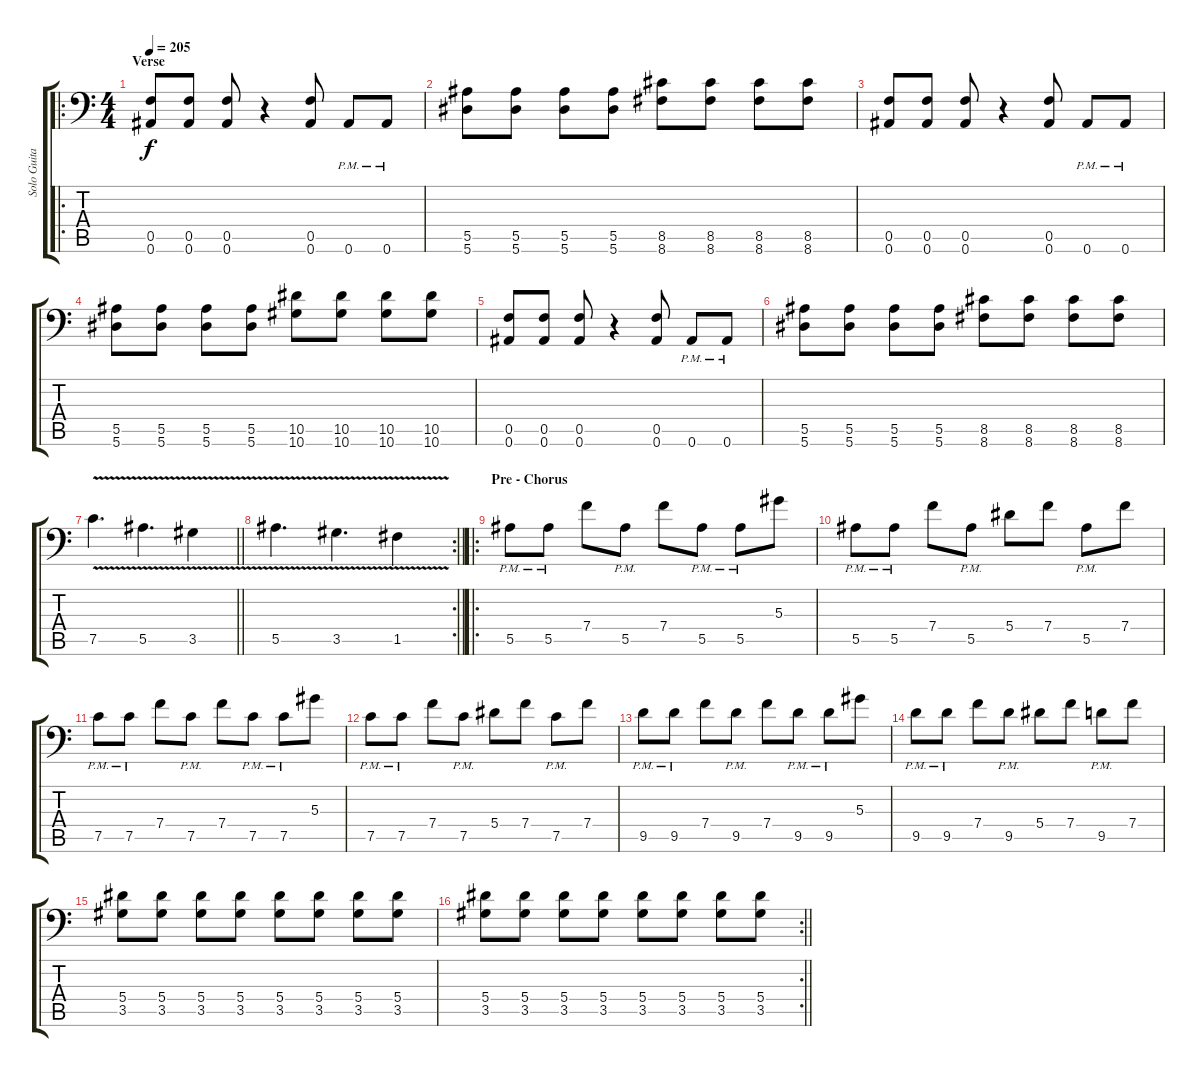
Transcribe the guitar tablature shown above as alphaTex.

\track ("Solo Guitar" "Solo Guita") {instrument distortionguitar}
\staff {score tabs}
\tuning (C4 G3 Eb3 Bb2 F2 Bb1) {hide}
\ro
\ts (4 4)
\section ("" "Verse")
\tempo 205
\clef f4
\ks c
(0.5 0.6).8{dy f} (0.5 0.6).8 (0.5 0.6).8 r.4 (0.5 0.6).8 0.6{pm}.8 0.6{pm}.8 |
(5.5 5.6).8 (5.5 5.6).8 (5.5 5.6).8 (5.5 5.6).8 (8.5 8.6).8 (8.5 8.6).8 (8.5 8.6).8 (8.5 8.6).8 |
(0.5 0.6).8 (0.5 0.6).8 (0.5 0.6).8 r.4 (0.5 0.6).8 0.6{pm}.8 0.6{pm}.8 |
(5.5 5.6).8 (5.5 5.6).8 (5.5 5.6).8 (5.5 5.6).8 (10.5 10.6).8 (10.5 10.6).8 (10.5 10.6).8 (10.5 10.6).8 |
(0.5 0.6).8 (0.5 0.6).8 (0.5 0.6).8 r.4 (0.5 0.6).8 0.6{pm}.8 0.6{pm}.8 |
(5.5 5.6).8 (5.5 5.6).8 (5.5 5.6).8 (5.5 5.6).8 (8.5 8.6).8 (8.5 8.6).8 (8.5 8.6).8 (8.5 8.6).8 |
\barLineRight lightlight
7.5{v}.4{d} 5.5{v}.4{d} 3.5{v}.4 |
\rc 2
\barLineRight lightlight
5.5{v}.4{d} 3.5{v}.4{d} 1.5{v}.4 |
\ro
\section ("" "Pre - Chorus")
5.5{pm}.8 5.5{pm}.8 7.4.8 5.5{pm}.8 7.4.8 5.5{pm}.8 5.5{pm}.8 5.3.8 |
5.5{pm}.8 5.5{pm}.8 7.4.8 5.5{pm}.8 5.4.8 7.4.8 5.5{pm}.8 7.4.8 |
7.5{pm}.8 7.5{pm}.8 7.4.8 7.5{pm}.8 7.4.8 7.5{pm}.8 7.5{pm}.8 5.3.8 |
7.5{pm}.8 7.5{pm}.8 7.4.8 7.5{pm}.8 5.4.8 7.4.8 7.5{pm}.8 7.4.8 |
9.5{pm}.8 9.5{pm}.8 7.4.8 9.5{pm}.8 7.4.8 9.5{pm}.8 9.5{pm}.8 5.3.8 |
9.5{pm}.8 9.5{pm}.8 7.4.8 9.5{pm}.8 5.4.8 7.4.8 9.5{pm}.8 7.4.8 |
(5.4 3.5).8 (5.4 3.5).8 (5.4 3.5).8 (5.4 3.5).8 (5.4 3.5).8 (5.4 3.5).8 (5.4 3.5).8 (5.4 3.5).8 |
\rc 2
\barLineRight lightlight
(5.4 3.5).8 (5.4 3.5).8 (5.4 3.5).8 (5.4 3.5).8 (5.4 3.5).8 (5.4 3.5).8 (5.4 3.5).8 (5.4 3.5).8
